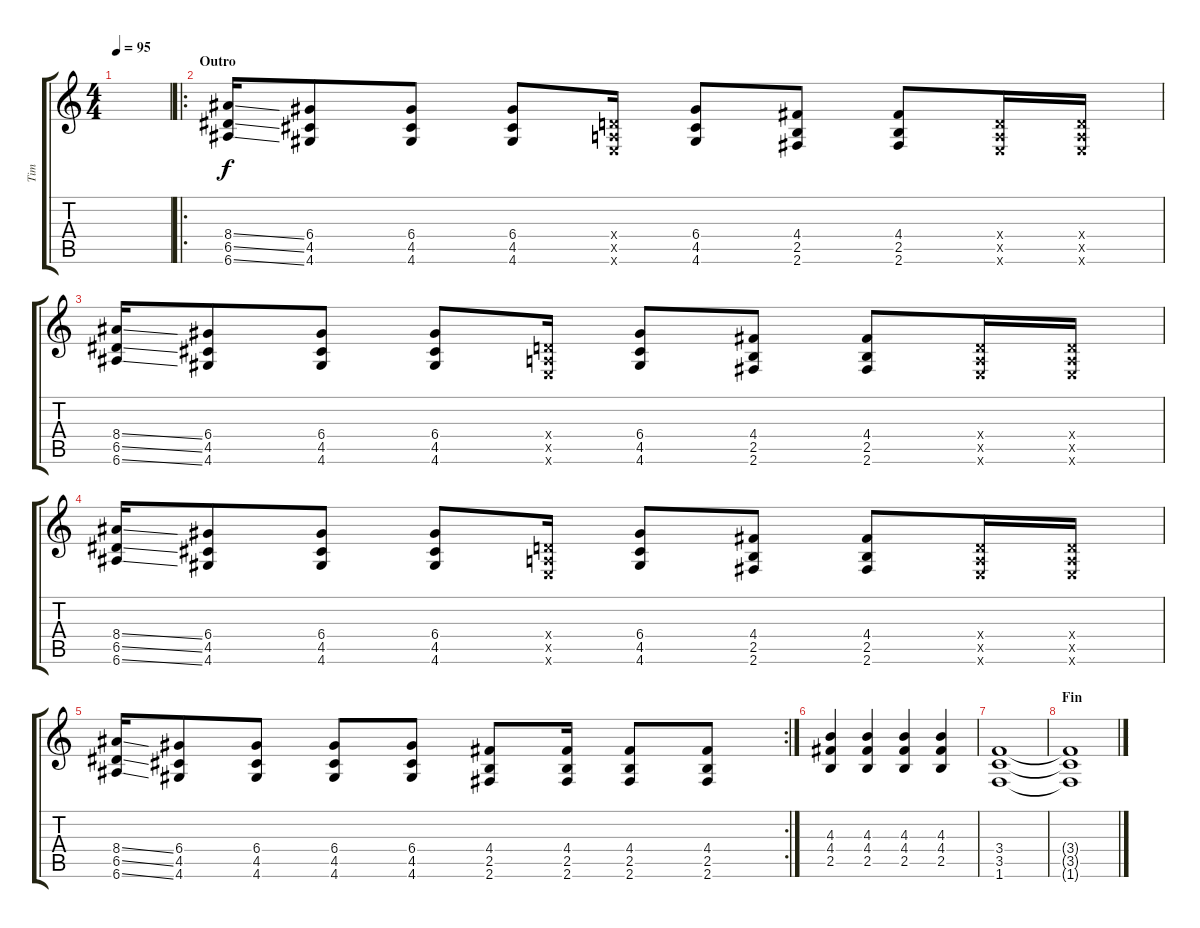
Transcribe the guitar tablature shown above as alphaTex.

\track ("Tim" "Tim") {instrument distortionguitar}
\staff {score tabs}
\tuning (E4 B3 G3 D3 A2 E2) {hide}
\ts (4 4)
\tempo 95
\clef g2
\ks c
|
\ro
\section ("" "Outro")
(8.4{ss} 6.5{ss} 6.6{ss}).16 (6.4 4.5 4.6).8 (6.4 4.5 4.6).8 (6.4 4.5 4.6).8 (0.4{x} 0.5{x} 0.6{x}).16 (6.4 4.5 4.6).8 (4.4 2.5 2.6).8 (4.4 2.5 2.6).8 (0.4{x} 0.5{x} 0.6{x}).16 (0.4{x} 0.5{x} 0.6{x}).16 |
(8.4{ss} 6.5{ss} 6.6{ss}).16 (6.4 4.5 4.6).8 (6.4 4.5 4.6).8 (6.4 4.5 4.6).8 (0.4{x} 0.5{x} 0.6{x}).16 (6.4 4.5 4.6).8 (4.4 2.5 2.6).8 (4.4 2.5 2.6).8 (0.4{x} 0.5{x} 0.6{x}).16 (0.4{x} 0.5{x} 0.6{x}).16 |
(8.4{ss} 6.5{ss} 6.6{ss}).16 (6.4 4.5 4.6).8 (6.4 4.5 4.6).8 (6.4 4.5 4.6).8 (0.4{x} 0.5{x} 0.6{x}).16 (6.4 4.5 4.6).8 (4.4 2.5 2.6).8 (4.4 2.5 2.6).8 (0.4{x} 0.5{x} 0.6{x}).16 (0.4{x} 0.5{x} 0.6{x}).16 |
\rc 2
(8.4{ss} 6.5{ss} 6.6{ss}).16 (6.4 4.5 4.6).8 (6.4 4.5 4.6).8 (6.4 4.5 4.6).8 (6.4 4.5 4.6).8 (4.4 2.5 2.6).8 (4.4 2.5 2.6).16 (4.4 2.5 2.6).8 (4.4 2.5 2.6).8 |
(4.3 4.4 2.5).4 (4.3 4.4 2.5).4 (4.3 4.4 2.5).4 (4.3 4.4 2.5).4 |
(3.4 3.5 1.6).1 |
\section ("" "Fin")
(3.4{t} 3.5{t} 1.6{t}).1
